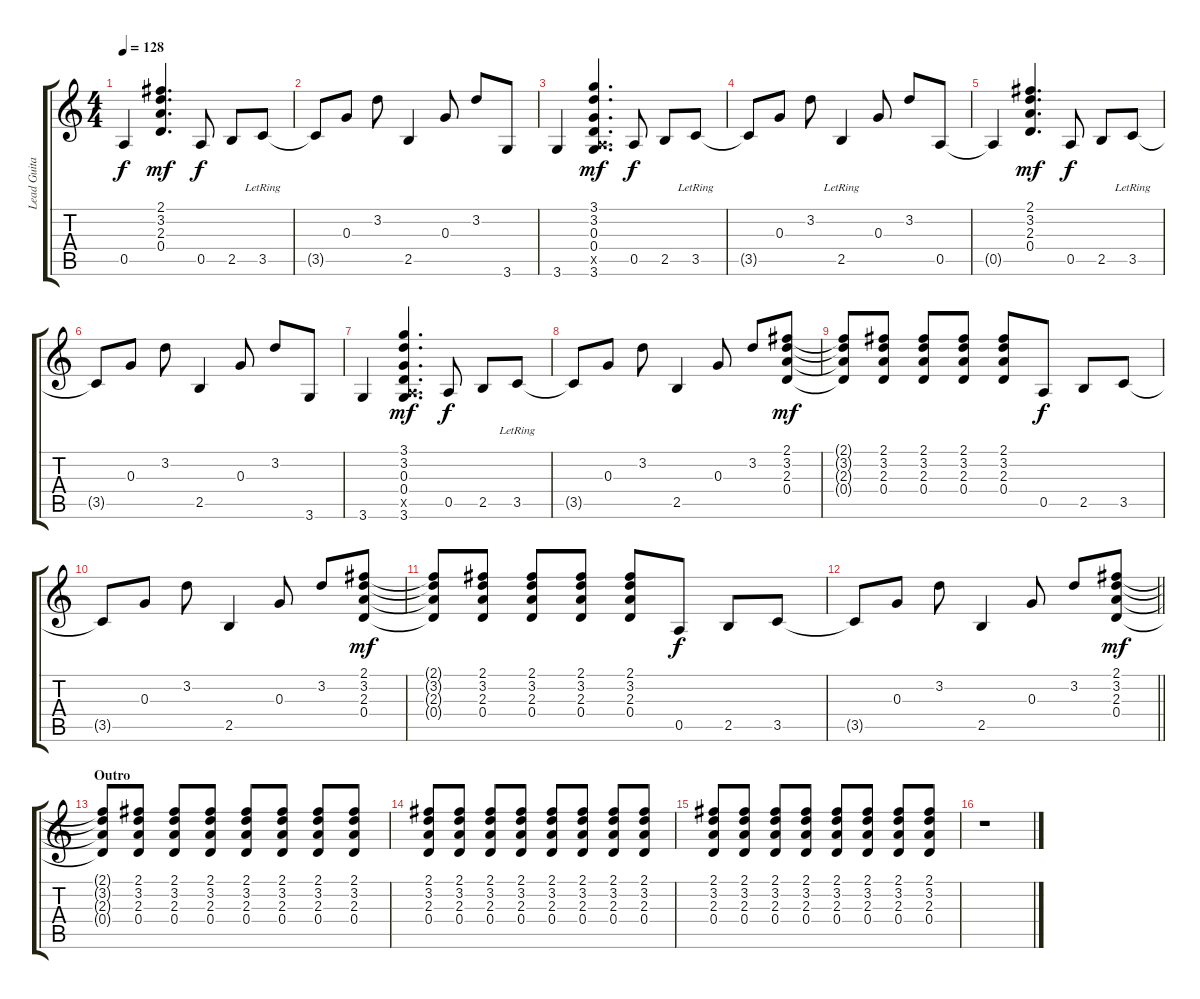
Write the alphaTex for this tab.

\track ("Lead Guitar" "Lead Guita") {instrument overdrivenguitar}
\staff {score tabs}
\tuning (E4 B3 G3 D3 A2 E2) {hide}
\ts (4 4)
\tempo 128
\clef g2
\ks c
0.5{t}.4{dy f} (2.1 3.2 2.3 0.4).4{d dy mf} 0.5.8{dy f} 2.5.8 3.5{lr}.8 |
3.5{t}.8 0.3.8 3.2.8 2.5.4 0.3.8 3.2.8 3.6.8 |
3.6.4 (3.1 3.2 0.3 0.4 0.5{x} 3.6).4{d dy mf} 0.5.8{dy f} 2.5.8 3.5{lr}.8 |
3.5{t}.8 0.3.8 3.2.8 2.5{lr}.4 0.3.8 3.2.8 0.5.8 |
0.5{t}.4 (2.1 3.2 2.3 0.4).4{d dy mf} 0.5.8{dy f} 2.5.8 3.5{lr}.8 |
3.5{t}.8 0.3.8 3.2.8 2.5.4 0.3.8 3.2.8 3.6.8 |
3.6.4 (3.1 3.2 0.3 0.4 0.5{x} 3.6).4{d dy mf} 0.5.8{dy f} 2.5.8 3.5{lr}.8 |
3.5{t}.8 0.3.8 3.2.8 2.5.4 0.3.8 3.2.8 (2.1 3.2 2.3 0.4).8{dy mf} |
(2.1{t} 3.2{t} 2.3{t} 0.4{t}).8 (2.1 3.2 2.3 0.4).8 (2.1 3.2 2.3 0.4).8 (2.1 3.2 2.3 0.4).8 (2.1 3.2 2.3 0.4).8 0.5.8{dy f} 2.5.8 3.5.8 |
3.5{t}.8 0.3.8 3.2.8 2.5.4 0.3.8 3.2.8 (2.1 3.2 2.3 0.4).8{dy mf} |
(2.1{t} 3.2{t} 2.3{t} 0.4{t}).8 (2.1 3.2 2.3 0.4).8 (2.1 3.2 2.3 0.4).8 (2.1 3.2 2.3 0.4).8 (2.1 3.2 2.3 0.4).8 0.5.8{dy f} 2.5.8 3.5.8 |
\barLineRight lightlight
3.5{t}.8 0.3.8 3.2.8 2.5.4 0.3.8 3.2.8 (2.1 3.2 2.3 0.4).8{dy mf} |
\section ("" "Outro")
(2.1{t} 3.2{t} 2.3{t} 0.4{t}).8 (2.1 3.2 2.3 0.4).8 (2.1 3.2 2.3 0.4).8 (2.1 3.2 2.3 0.4).8 (2.1 3.2 2.3 0.4).8 (2.1 3.2 2.3 0.4).8 (2.1 3.2 2.3 0.4).8 (2.1 3.2 2.3 0.4).8 |
(2.1 3.2 2.3 0.4).8 (2.1 3.2 2.3 0.4).8 (2.1 3.2 2.3 0.4).8 (2.1 3.2 2.3 0.4).8 (2.1 3.2 2.3 0.4).8 (2.1 3.2 2.3 0.4).8 (2.1 3.2 2.3 0.4).8 (2.1 3.2 2.3 0.4).8 |
(2.1 3.2 2.3 0.4).8 (2.1 3.2 2.3 0.4).8 (2.1 3.2 2.3 0.4).8 (2.1 3.2 2.3 0.4).8 (2.1 3.2 2.3 0.4).8 (2.1 3.2 2.3 0.4).8 (2.1 3.2 2.3 0.4).8 (2.1 3.2 2.3 0.4).8 |
r.1
